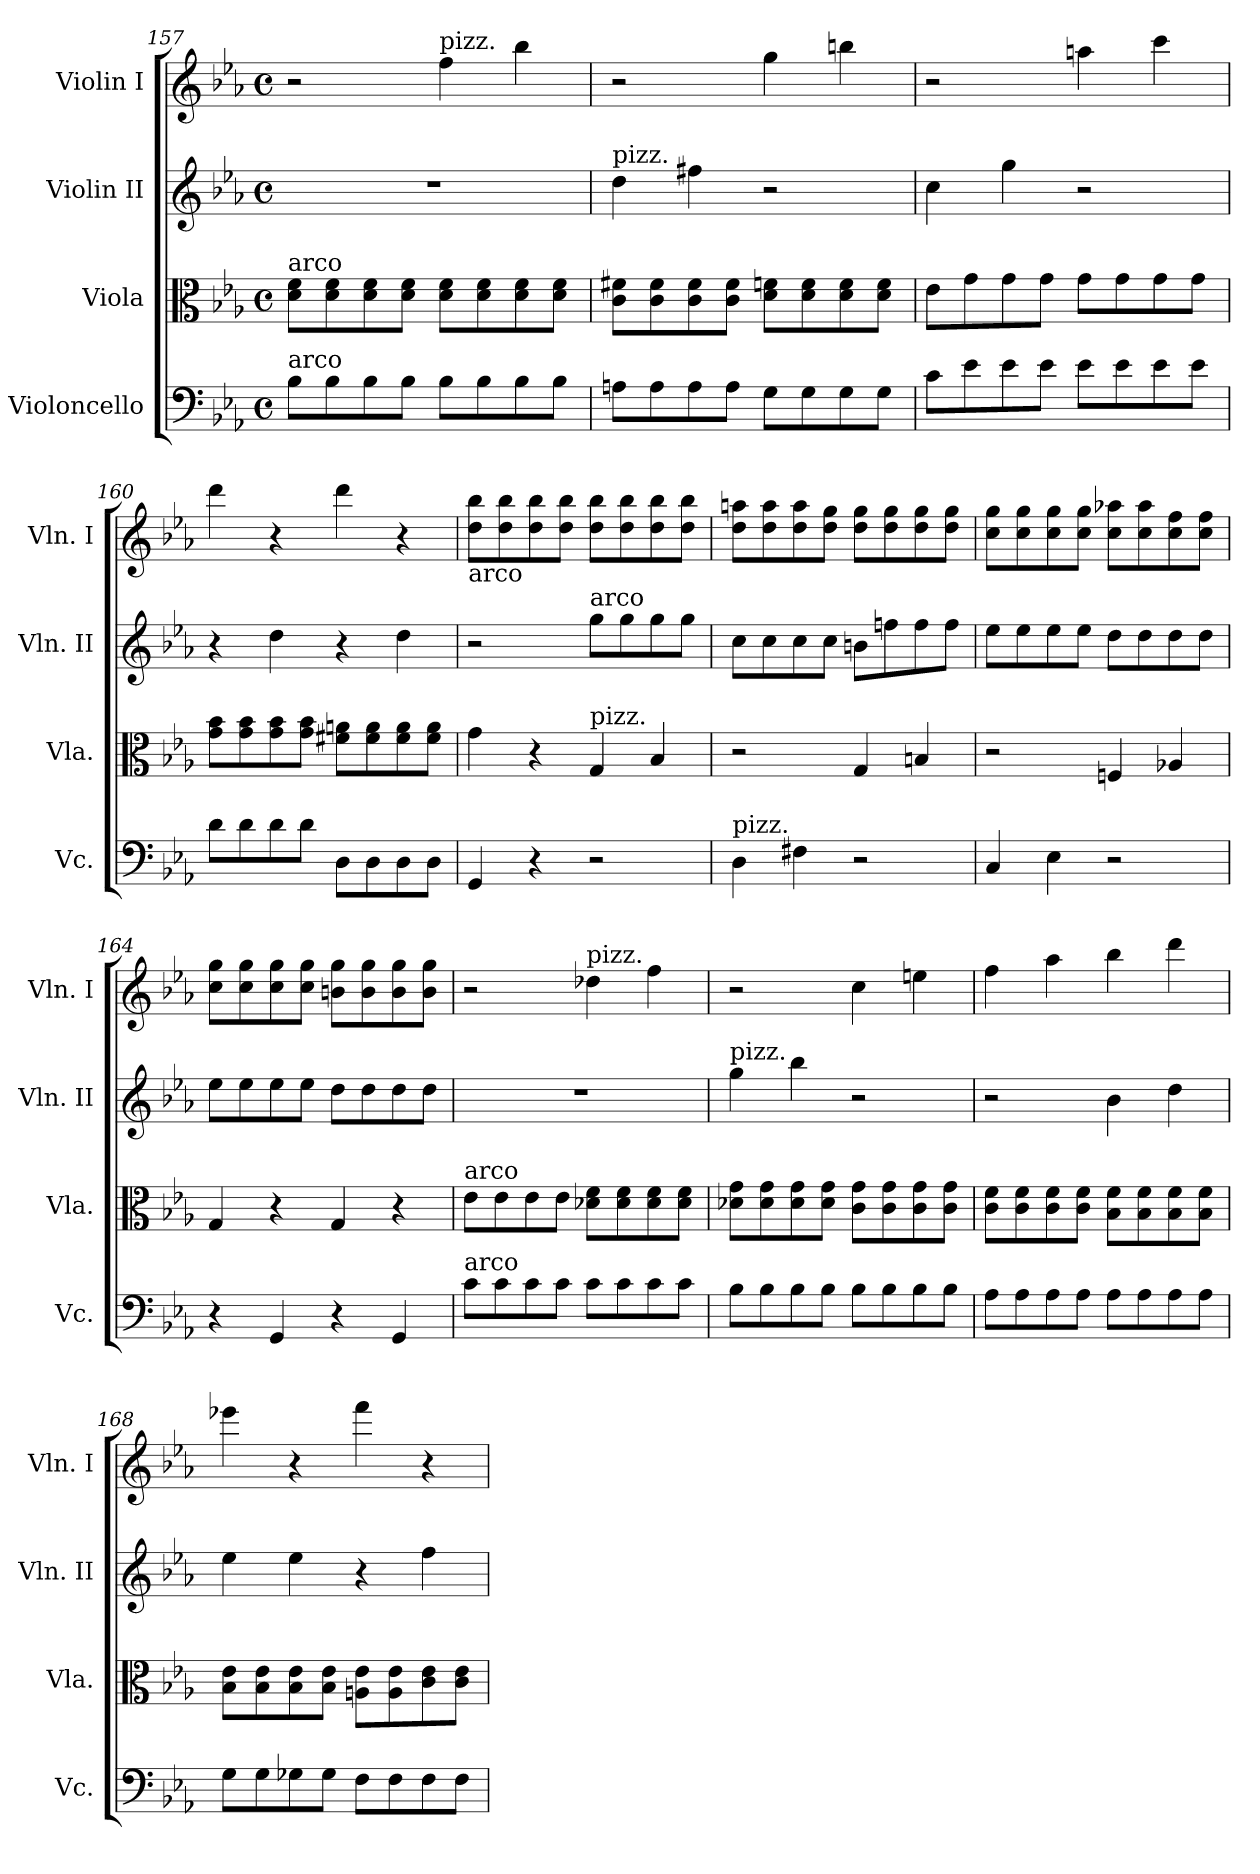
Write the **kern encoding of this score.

**kern	**kern	**kern	**kern
*part4	*part3	*part2	*part1
*staff4	*staff3	*staff2	*staff1
*I"Violoncello	*I"Viola	*I"Violin II	*I"Violin I
*I'Vc.	*I'Vla.	*I'Vln. II	*I'Vln. I
!!LO:LB:g=z
*clefF4	*clefC3	*clefG2	*clefG2
*k[b-e-a-]	*k[b-e-a-]	*k[b-e-a-]	*k[b-e-a-]
*E-:	*E-:	*E-:	*E-:
*M4/4	*M4/4	*M4/4	*M4/4
*met(c)	*met(c)	*met(c)	*met(c)
=157	=157	=157	=157
!	!LO:TX:a:t=arco	!	!
!LO:TX:a:t=arco	!	!	!
8B-\L	8d\ 8f\L	1r	2r
8B-\	8d\ 8f\	.	.
8B-\	8d\ 8f\	.	.
8B-\J	8d\ 8f\J	.	.
!	!	!	!LO:TX:a:t=pizz.
8B-\L	8d\ 8f\L	.	4ff\
8B-\	8d\ 8f\	.	.
8B-\	8d\ 8f\	.	4bb-\
8B-\J	8d\ 8f\J	.	.
=158	=158	=158	=158
!	!	!LO:TX:a:t=pizz.	!
8An\L	8c\ 8f#X\L	4dd\	2r
8A\	8c\ 8f#\	.	.
8A\	8c\ 8f#\	4ff#X\	.
8A\J	8c\ 8f#\J	.	.
8G\L	8d\ 8fn\L	2r	4gg\
8G\	8d\ 8f\	.	.
8G\	8d\ 8f\	.	4bbn\
8G\J	8d\ 8f\J	.	.
=159	=159	=159	=159
8c\L	8e-\L	4cc\	2r
8e-\	8g\	.	.
8e-\	8g\	4gg\	.
8e-\J	8g\J	.	.
8e-\L	8g\L	2r	4aan\
8e-\	8g\	.	.
8e-\	8g\	.	4ccc\
8e-\J	8g\J	.	.
=160	=160	=160	=160
8d\L	8g\ 8b-\L	4r	4ddd\
8d\	8g\ 8b-\	.	.
8d\	8g\ 8b-\	4dd\	4r
8d\J	8g\ 8b-\J	.	.
8D\L	8f#X\ 8an\L	4r	4ddd\
8D\	8f#\ 8a\	.	.
8D\	8f#\ 8a\	4dd\	4r
8D\J	8f#\ 8a\J	.	.
!!LO:LB:g=z
=161	=161	=161	=161
!	!	!	!LO:TX:b:t=arco
4GG/	4g\	2r	8dd\ 8bb-\L
.	.	.	8dd\ 8bb-\
4r	4r	.	8dd\ 8bb-\
.	.	.	8dd\ 8bb-\J
!	!	!LO:TX:a:t=arco	!
!	!LO:TX:a:t=pizz.	!	!
2r	4G/	8gg\L	8dd\ 8bb-\L
.	.	8gg\	8dd\ 8bb-\
.	4B-/	8gg\	8dd\ 8bb-\
.	.	8gg\J	8dd\ 8bb-\J
=162	=162	=162	=162
!LO:TX:a:t=pizz.	!	!	!
4D\	2r	8cc\L	8dd\ 8aan\L
.	.	8cc\	8dd\ 8aa\
4F#X\	.	8cc\	8dd\ 8aa\
.	.	8cc\J	8dd\ 8gg\J
2r	4G/	8bn\L	8dd\ 8gg\L
.	.	8ffn\	8dd\ 8gg\
.	4Bn/	8ff\	8dd\ 8gg\
.	.	8ff\J	8dd\ 8gg\J
=163	=163	=163	=163
4C/	2r	8ee-\L	8cc\ 8gg\L
.	.	8ee-\	8cc\ 8gg\
4E-\	.	8ee-\	8cc\ 8gg\
.	.	8ee-\J	8cc\ 8gg\J
2r	4Fn/	8dd\L	8cc\ 8aa-X\L
.	.	8dd\	8cc\ 8aa-\
.	4A-X/	8dd\	8cc\ 8ff\
.	.	8dd\J	8cc\ 8ff\J
=164	=164	=164	=164
4r	4G/	8ee-\L	8cc\ 8gg\L
.	.	8ee-\	8cc\ 8gg\
4GG/	4r	8ee-\	8cc\ 8gg\
.	.	8ee-\J	8cc\ 8gg\J
4r	4G/	8dd\L	8bn\ 8gg\L
.	.	8dd\	8b\ 8gg\
4GG/	4r	8dd\	8b\ 8gg\
.	.	8dd\J	8b\ 8gg\J
!!LO:PB:g=z
=165	=165	=165	=165
!	!LO:TX:a:t=arco	!	!
!LO:TX:a:t=arco	!	!	!
8c\L	8e-\L	1r	2r
8c\	8e-\	.	.
8c\	8e-\	.	.
8c\J	8e-\J	.	.
!	!	!	!LO:TX:a:t=pizz.
8c\L	8d-X\ 8f\L	.	4dd-X\
8c\	8d-\ 8f\	.	.
8c\	8d-\ 8f\	.	4ff\
8c\J	8d-\ 8f\J	.	.
=166	=166	=166	=166
!	!	!LO:TX:a:t=pizz.	!
8B-\L	8d-X\ 8g\L	4gg\	2r
8B-\	8d-\ 8g\	.	.
8B-\	8d-\ 8g\	4bb-\	.
8B-\J	8d-\ 8g\J	.	.
8B-\L	8c\ 8g\L	2r	4cc\
8B-\	8c\ 8g\	.	.
8B-\	8c\ 8g\	.	4een\
8B-\J	8c\ 8g\J	.	.
=167	=167	=167	=167
8A-\L	8c\ 8f\L	2r	4ff\
8A-\	8c\ 8f\	.	.
8A-\	8c\ 8f\	.	4aa-\
8A-\J	8c\ 8f\J	.	.
8A-\L	8B-\ 8f\L	4b-\	4bb-\
8A-\	8B-\ 8f\	.	.
8A-\	8B-\ 8f\	4dd\	4ddd\
8A-\J	8B-\ 8f\J	.	.
=168	=168	=168	=168
8G\L	8B-\ 8e-\L	4ee-\	4eee-X\
8G\	8B-\ 8e-\	.	.
8G-X\	8B-\ 8e-\	4ee-\	4r
8G-\J	8B-\ 8e-\J	.	.
8F\L	8An\ 8e-\L	4r	4fff\
8F\	8A\ 8e-\	.	.
8F\	8c\ 8e-\	4ff\	4r
8F\J	8c\ 8e-\J	.	.
=	=	=	=
*-	*-	*-	*-
